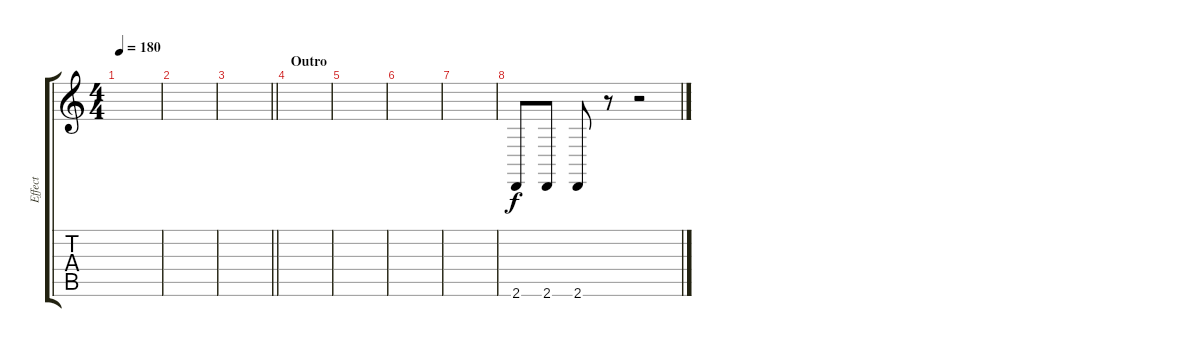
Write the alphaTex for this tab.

\track ("Effect" "Effect") {instrument choiraahs}
\staff {score tabs}
\tuning (D4 A3 F3 C3 G2 C2) {hide}
\ts (4 4)
\tempo 180
\clef g2
\ks c
|
|
\barLineRight lightlight
|
\section ("" "Outro")
|
|
|
|
2.6.8 2.6.8 2.6.8 r.8 r.2
